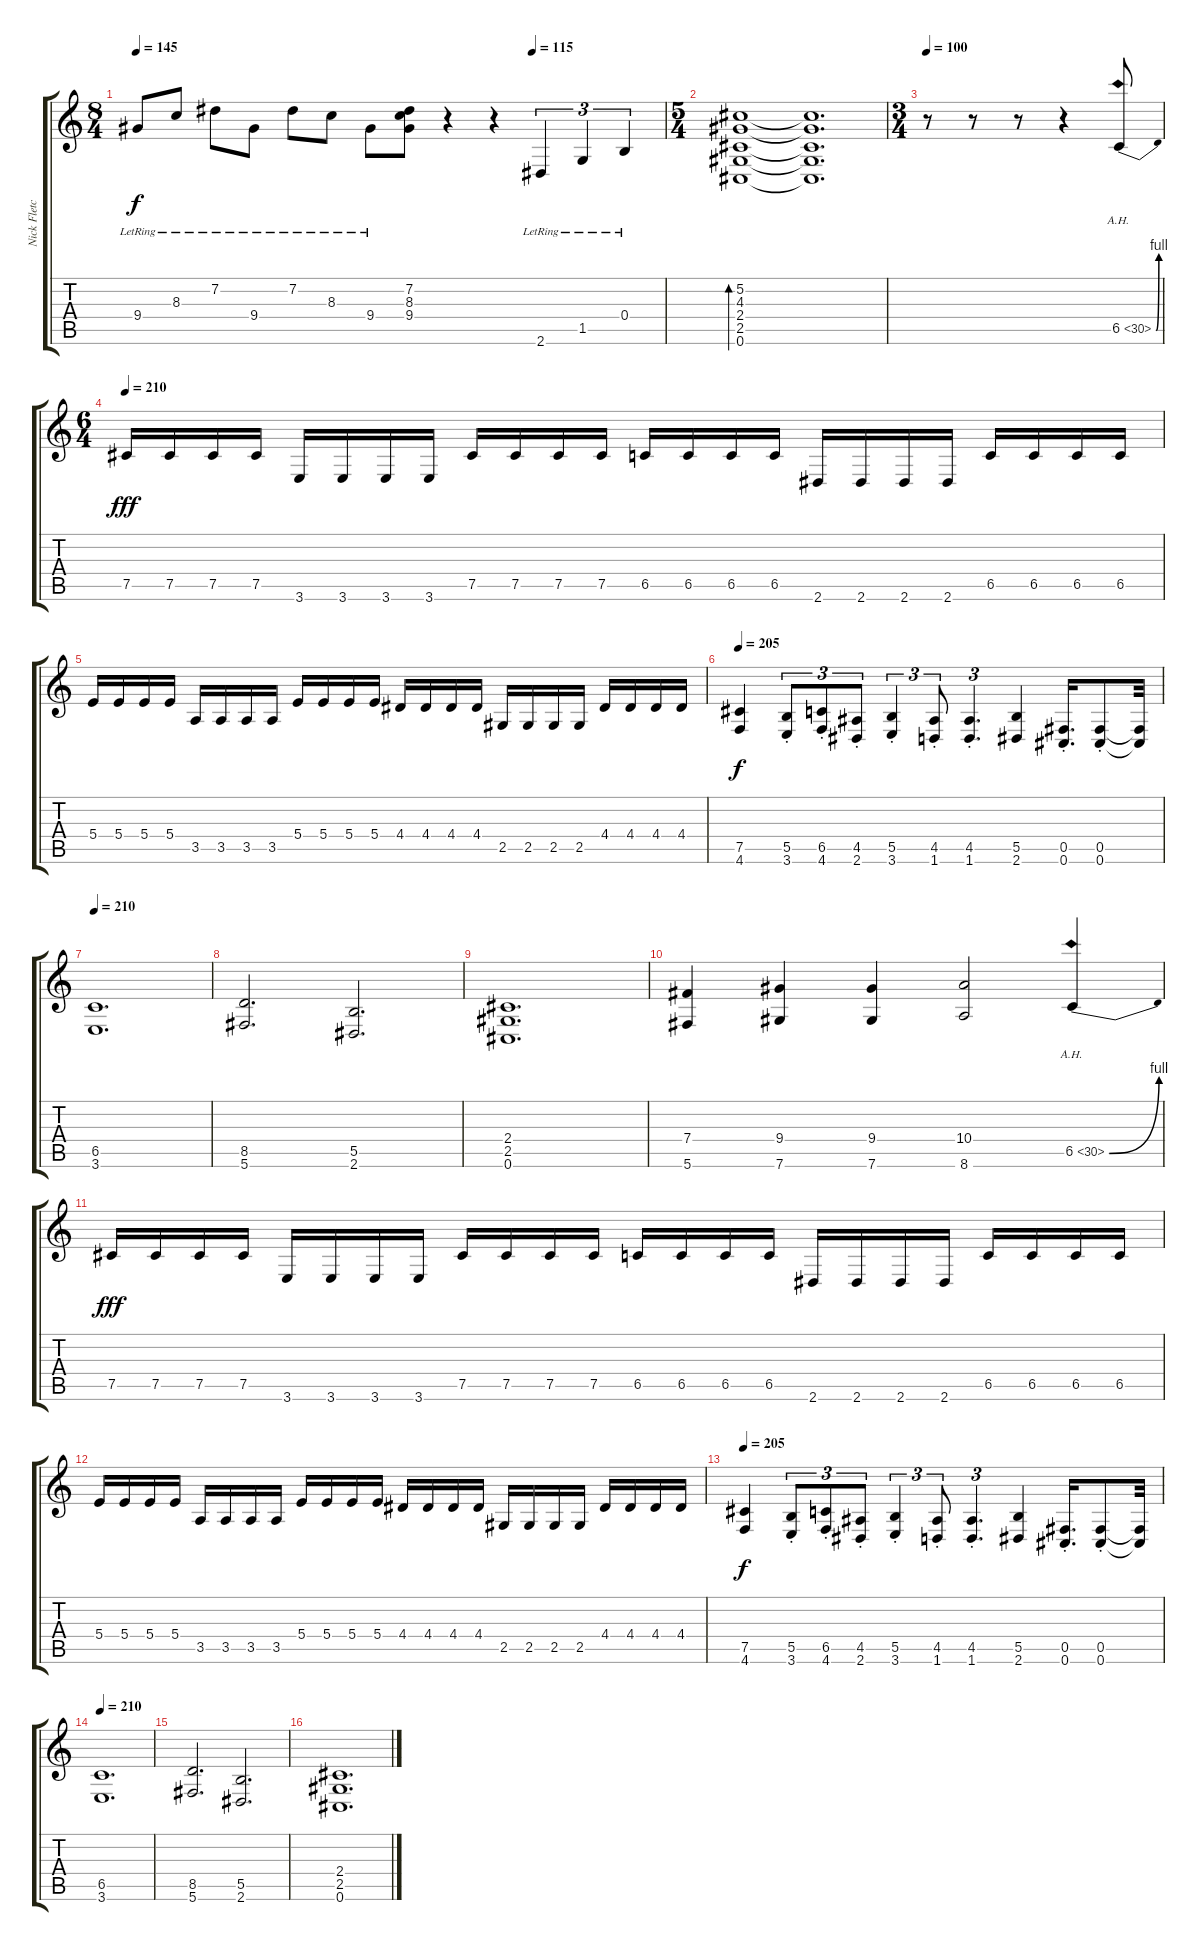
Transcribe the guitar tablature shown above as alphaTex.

\track ("Nick Fletcher" "Nick Fletc") {instrument overdrivenguitar}
\staff {score tabs}
\tuning (Db4 Ab3 E3 B2 Gb2 Db2) {hide}
\ts (8 4)
\tempo 145
\tempo (115 0.75)
\clef g2
\ks c
9.4{lr}.8{dy f} 8.3{lr}.8 7.2{lr}.8 9.4{lr}.8 7.2{lr}.8 8.3{lr}.8 9.4{lr}.8 (7.2 8.3 9.4).8 r.4 r.4 2.6{lr}.4{tu (3 2)} 1.5{lr}.4{tu (3 2)} 0.4{lr}.4{tu (3 2)} |
\ts (5 4)
(5.2 4.3 2.4 2.5 0.6).1{bd 240} (5.2{t} 4.3{t} 2.4{t} 2.5{t} 0.6{t}).1{d} |
\ts (3 4)
\tempo 90
\tempo 100
r.8{volume 13 instrument distortionguitar} r.8 r.8 r.4 6.5{be (bend 0 0 60 4) ah 24}.8 |
\ts (6 4)
\tempo 210
7.5.16{dy fff instrument overdrivenguitar} 7.5.16 7.5.16 7.5.16 3.6.16 3.6.16 3.6.16 3.6.16 7.5.16 7.5.16 7.5.16 7.5.16 6.5.16 6.5.16 6.5.16 6.5.16 2.6.16 2.6.16 2.6.16 2.6.16 6.5.16 6.5.16 6.5.16 6.5.16 |
5.4.16 5.4.16 5.4.16 5.4.16 3.5.16 3.5.16 3.5.16 3.5.16 5.4.16 5.4.16 5.4.16 5.4.16 4.4.16 4.4.16 4.4.16 4.4.16 2.5.16 2.5.16 2.5.16 2.5.16 4.4.16 4.4.16 4.4.16 4.4.16 |
\tempo 205
(7.5 4.6).4{dy f} (5.5{st} 3.6).8{tu (3 2)} (6.5{st} 4.6).8{tu (3 2)} (4.5{st} 2.6).8{tu (3 2)} (5.5{st} 3.6).4{tu (3 2)} (4.5{st} 1.6).8{tu (3 2)} (4.5{st} 1.6).4{d tu (3 2)} (5.5 2.6).4 (0.5{st} 0.6).16{d} (0.5{st} 0.6).8 (0.5{t} 0.6{t}).32 |
\tempo 210
(6.5 3.6).1{d} |
(8.5 5.6).2{d} (5.5 2.6).2{d} |
(2.4 2.5 0.6).1{d} |
(7.4 5.6).4 (9.4 7.6).4 (9.4 7.6).4 (10.4 8.6).2 6.5{be (bend 0 0 60 4) ah 24}.4 |
7.5.16{dy fff} 7.5.16 7.5.16 7.5.16 3.6.16 3.6.16 3.6.16 3.6.16 7.5.16 7.5.16 7.5.16 7.5.16 6.5.16 6.5.16 6.5.16 6.5.16 2.6.16 2.6.16 2.6.16 2.6.16 6.5.16 6.5.16 6.5.16 6.5.16 |
5.4.16 5.4.16 5.4.16 5.4.16 3.5.16 3.5.16 3.5.16 3.5.16 5.4.16 5.4.16 5.4.16 5.4.16 4.4.16 4.4.16 4.4.16 4.4.16 2.5.16 2.5.16 2.5.16 2.5.16 4.4.16 4.4.16 4.4.16 4.4.16 |
\tempo 205
(7.5 4.6).4{dy f} (5.5{st} 3.6).8{tu (3 2)} (6.5{st} 4.6).8{tu (3 2)} (4.5{st} 2.6).8{tu (3 2)} (5.5{st} 3.6).4{tu (3 2)} (4.5{st} 1.6).8{tu (3 2)} (4.5{st} 1.6).4{d tu (3 2)} (5.5 2.6).4 (0.5{st} 0.6).16{d} (0.5{st} 0.6).8 (0.5{t} 0.6{t}).32 |
\tempo 210
(6.5 3.6).1{d} |
(8.5 5.6).2{d} (5.5 2.6).2{d} |
(2.4 2.5 0.6).1{d}
